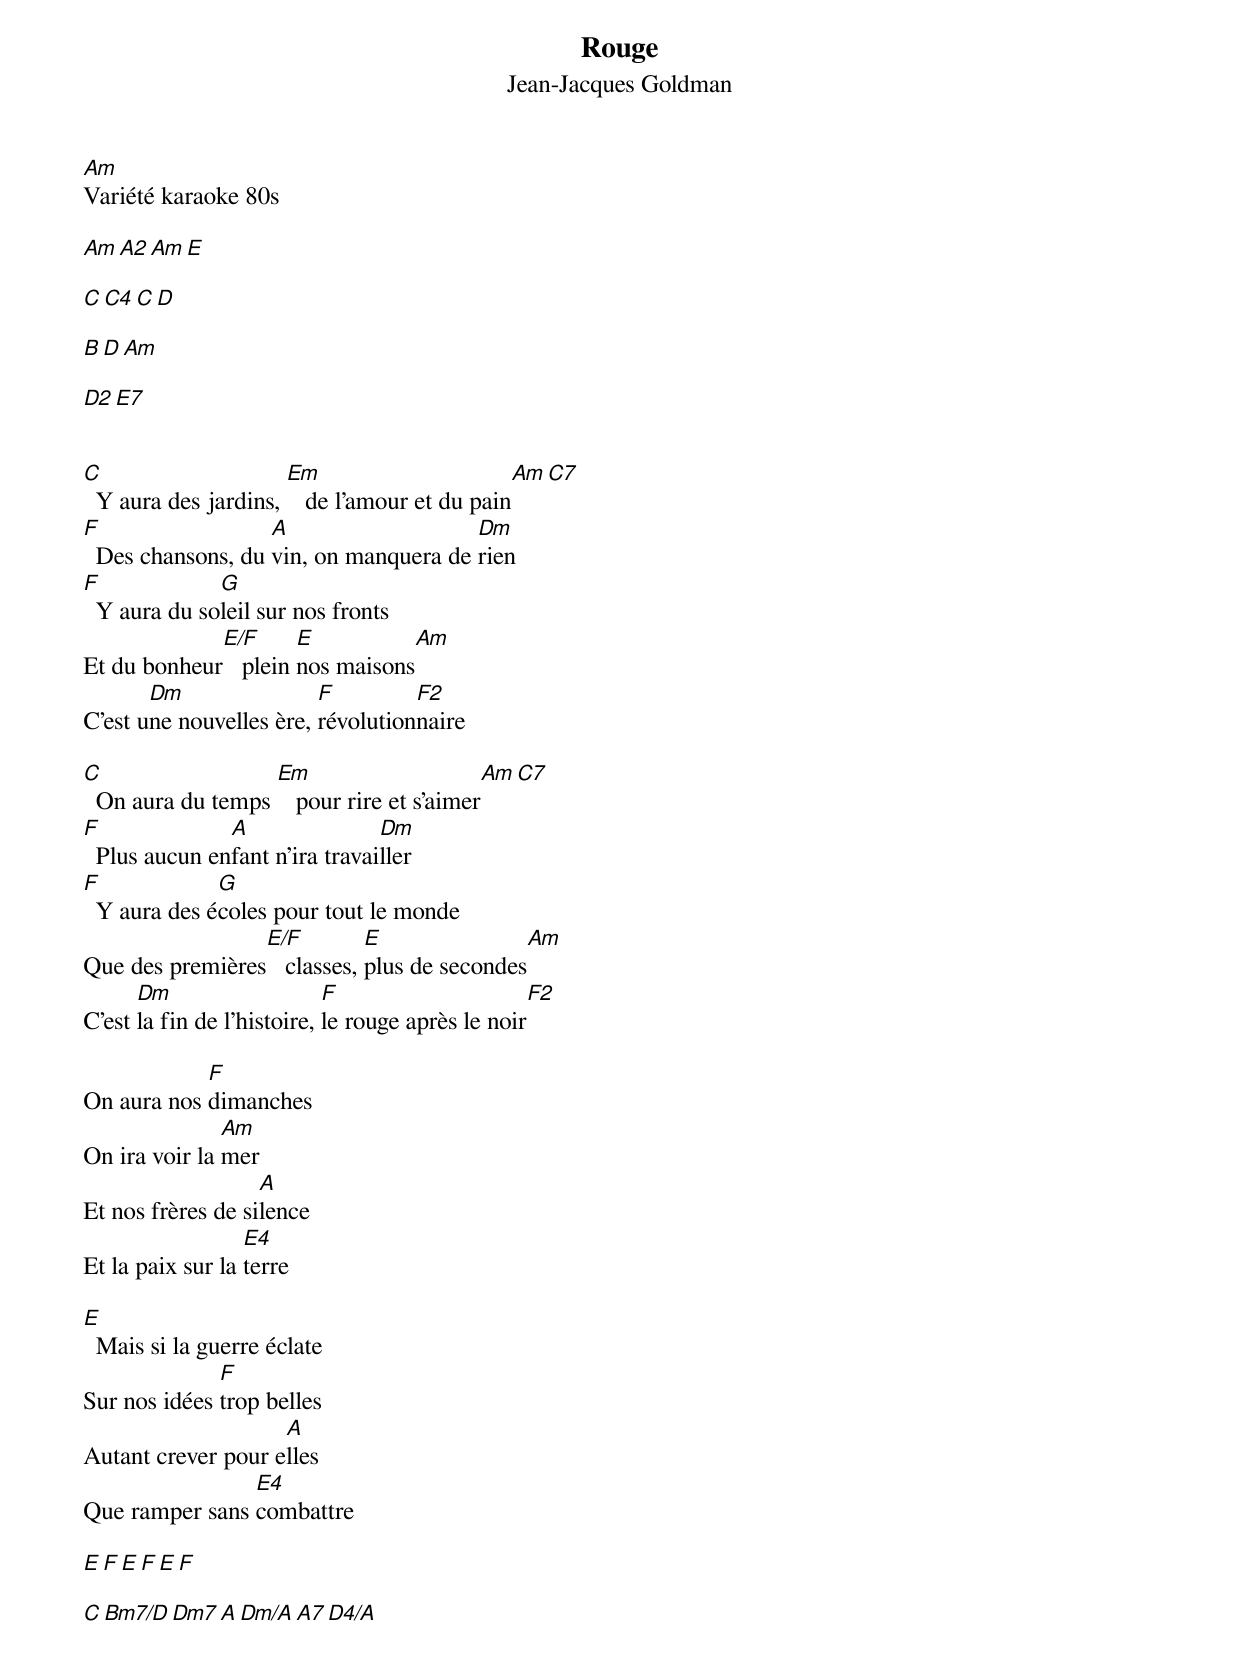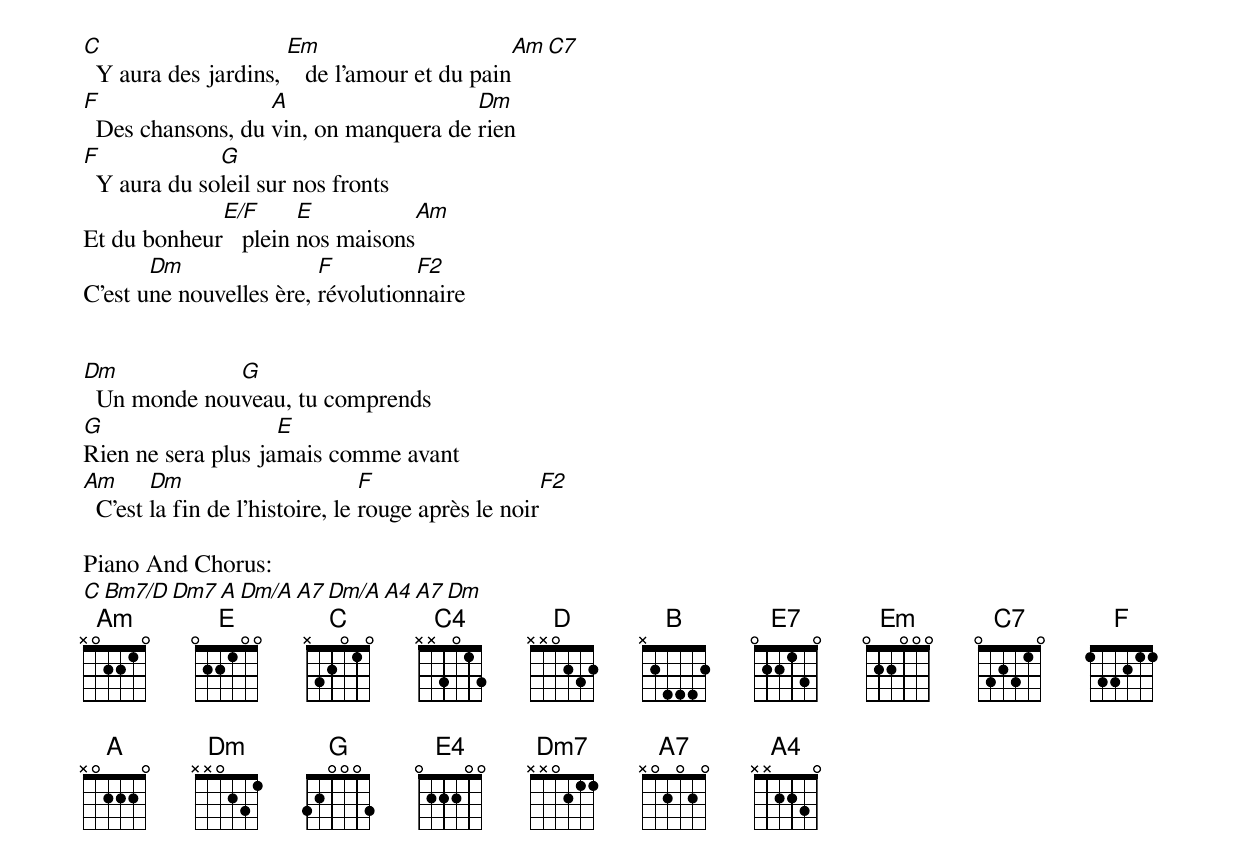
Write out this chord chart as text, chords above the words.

Rouge
Jean-Jacques Goldman
Am
Variété karaoke 80s

Am   A2   Am   E

C   C4   C   D

B   D   Am

D2   E7


C                     Em                        Am   C7
  Y aura des jardins,    de l'amour et du pain
F                  A                   Dm
  Des chansons, du vin, on manquera de rien
F             G
  Y aura du soleil sur nos fronts
             E/F      E           Am
Et du bonheur   plein nos maisons
       Dm                F         F2
C'est une nouvelles ère, révolutionnaire

C                  Em                      Am   C7
  On aura du temps    pour rire et s'aimer
F              A                Dm
  Plus aucun enfant n'ira travailler
F             G
  Y aura des écoles pour tout le monde
                 E/F         E               Am
Que des premières   classes, plus de secondes
      Dm                    F                      F2
C'est la fin de l'histoire, le rouge après le noir

            F
On aura nos dimanches
               Am
On ira voir la mer
                   A
Et nos frères de silence
                  E4
Et la paix sur la terre

E
  Mais si la guerre éclate
              F
Sur nos idées trop belles
                    A
Autant crever pour elles
                E4
Que ramper sans combattre

E   F    E    F   E    F

C Bm7/D Dm7 A Dm/A A7 D4/A

C                     Em                        Am   C7
  Y aura des jardins,    de l'amour et du pain
F                  A                   Dm
  Des chansons, du vin, on manquera de rien
F             G
  Y aura du soleil sur nos fronts
             E/F      E           Am
Et du bonheur   plein nos maisons
       Dm                F         F2
C'est une nouvelles ère, révolutionnaire


Dm            G
  Un monde nouveau, tu comprends
G                   E
Rien ne sera plus jamais comme avant
Am      Dm                       F                   F2
  C'est la fin de l'histoire, le rouge après le noir

Piano And Chorus:
C Bm7/D Dm7 A Dm/A A7 Dm/A A4 A7 Dm
